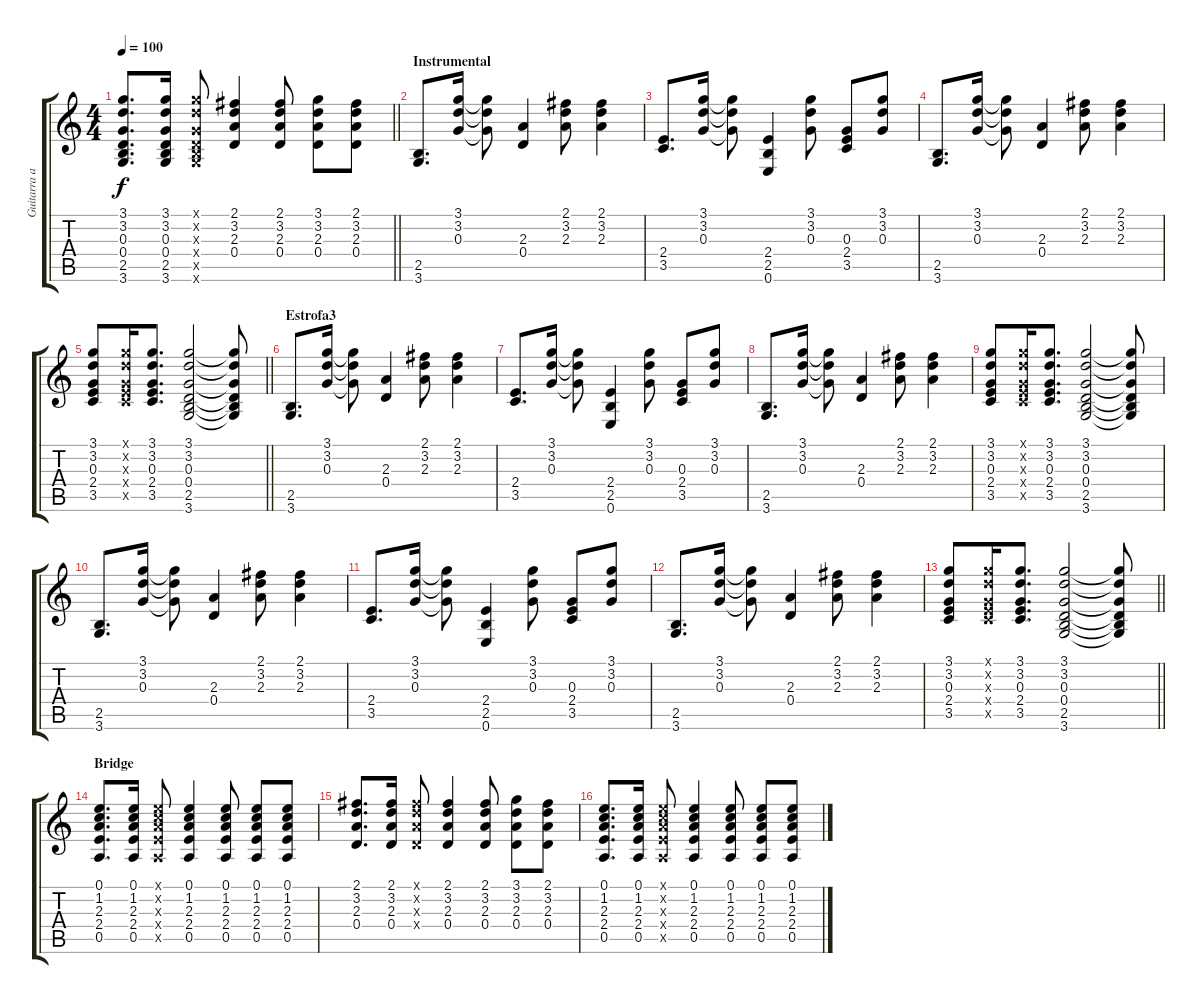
\track ("Guitarra acústica" "Guitarra a") {instrument acousticguitarsteel}
\staff {score tabs}
\tuning (E4 B3 G3 D3 A2 E2) {hide}
\ts (4 4)
\tempo 100
\clef g2
\barLineRight lightlight
\ks c
(3.1 3.2 0.3 0.4 2.5 3.6).8{d dy f} (3.1 3.2 0.3 0.4 2.5 3.6).16 (3.1{x} 3.2{x} 0.3{x} 0.4{x} 2.5{x} 3.6{x}).8 (2.1 3.2 2.3 0.4).4 (2.1 3.2 2.3 0.4).8 (3.1 3.2 2.3 0.4).8 (2.1 3.2 2.3 0.4).8 |
\section ("" "Instrumental")
(2.5 3.6).8{d} (3.1 3.2 0.3).16 (3.1{t} 3.2{t} 0.3{t}).8 (2.3 0.4).4 (2.1 3.2 2.3).8 (2.1 3.2 2.3).4 |
(2.4 3.5).8{d} (3.1 3.2 0.3).16 (3.1{t} 3.2{t} 0.3{t}).8 (2.4 2.5 0.6).4 (3.1 3.2 0.3).8 (0.3 2.4 3.5).8 (3.1 3.2 0.3).8 |
(2.5 3.6).8{d} (3.1 3.2 0.3).16 (3.1{t} 3.2{t} 0.3{t}).8 (2.3 0.4).4 (2.1 3.2 2.3).8 (2.1 3.2 2.3).4 |
\barLineRight lightlight
(3.1 3.2 0.3 2.4 3.5).8 (3.1{x} 3.2{x} 0.3{x} 2.4{x} 3.5{x}).16 (3.1 3.2 0.3 2.4 3.5).8{d} (3.1 3.2 0.3 0.4 2.5 3.6).2 (3.1{t} 3.2{t} 0.3{t} 0.4{t} 2.5{t} 3.6{t}).8 |
\section ("" "Estrofa3")
(2.5 3.6).8{d} (3.1 3.2 0.3).16 (3.1{t} 3.2{t} 0.3{t}).8 (2.3 0.4).4 (2.1 3.2 2.3).8 (2.1 3.2 2.3).4 |
(2.4 3.5).8{d} (3.1 3.2 0.3).16 (3.1{t} 3.2{t} 0.3{t}).8 (2.4 2.5 0.6).4 (3.1 3.2 0.3).8 (0.3 2.4 3.5).8 (3.1 3.2 0.3).8 |
(2.5 3.6).8{d} (3.1 3.2 0.3).16 (3.1{t} 3.2{t} 0.3{t}).8 (2.3 0.4).4 (2.1 3.2 2.3).8 (2.1 3.2 2.3).4 |
(3.1 3.2 0.3 2.4 3.5).8 (3.1{x} 3.2{x} 0.3{x} 2.4{x} 3.5{x}).16 (3.1 3.2 0.3 2.4 3.5).8{d} (3.1 3.2 0.3 0.4 2.5 3.6).2 (3.1{t} 3.2{t} 0.3{t} 0.4{t} 2.5{t} 3.6{t}).8 |
(2.5 3.6).8{d} (3.1 3.2 0.3).16 (3.1{t} 3.2{t} 0.3{t}).8 (2.3 0.4).4 (2.1 3.2 2.3).8 (2.1 3.2 2.3).4 |
(2.4 3.5).8{d} (3.1 3.2 0.3).16 (3.1{t} 3.2{t} 0.3{t}).8 (2.4 2.5 0.6).4 (3.1 3.2 0.3).8 (0.3 2.4 3.5).8 (3.1 3.2 0.3).8 |
(2.5 3.6).8{d} (3.1 3.2 0.3).16 (3.1{t} 3.2{t} 0.3{t}).8 (2.3 0.4).4 (2.1 3.2 2.3).8 (2.1 3.2 2.3).4 |
\barLineRight lightlight
(3.1 3.2 0.3 2.4 3.5).8 (3.1{x} 3.2{x} 0.3{x} 2.4{x} 3.5{x}).16 (3.1 3.2 0.3 2.4 3.5).8{d} (3.1 3.2 0.3 0.4 2.5 3.6).2 (3.1{t} 3.2{t} 0.3{t} 0.4{t} 2.5{t} 3.6{t}).8 |
\section ("" "Bridge")
(0.1 1.2 2.3 2.4 0.5).8{d} (0.1 1.2 2.3 2.4 0.5).16 (0.1{x} 1.2{x} 2.3{x} 2.4{x} 0.5{x}).8 (0.1 1.2 2.3 2.4 0.5).4 (0.1 1.2 2.3 2.4 0.5).8 (0.1 1.2 2.3 2.4 0.5).8 (0.1 1.2 2.3 2.4 0.5).8 |
(2.1 3.2 2.3 0.4).8{d} (2.1 3.2 2.3 0.4).16 (2.1{x} 3.2{x} 2.3{x} 0.4{x}).8 (2.1 3.2 2.3 0.4).4 (2.1 3.2 2.3 0.4).8 (3.1 3.2 2.3 0.4).8 (2.1 3.2 2.3 0.4).8 |
(0.1 1.2 2.3 2.4 0.5).8{d} (0.1 1.2 2.3 2.4 0.5).16 (0.1{x} 1.2{x} 2.3{x} 2.4{x} 0.5{x}).8 (0.1 1.2 2.3 2.4 0.5).4 (0.1 1.2 2.3 2.4 0.5).8 (0.1 1.2 2.3 2.4 0.5).8 (0.1 1.2 2.3 2.4 0.5).8
